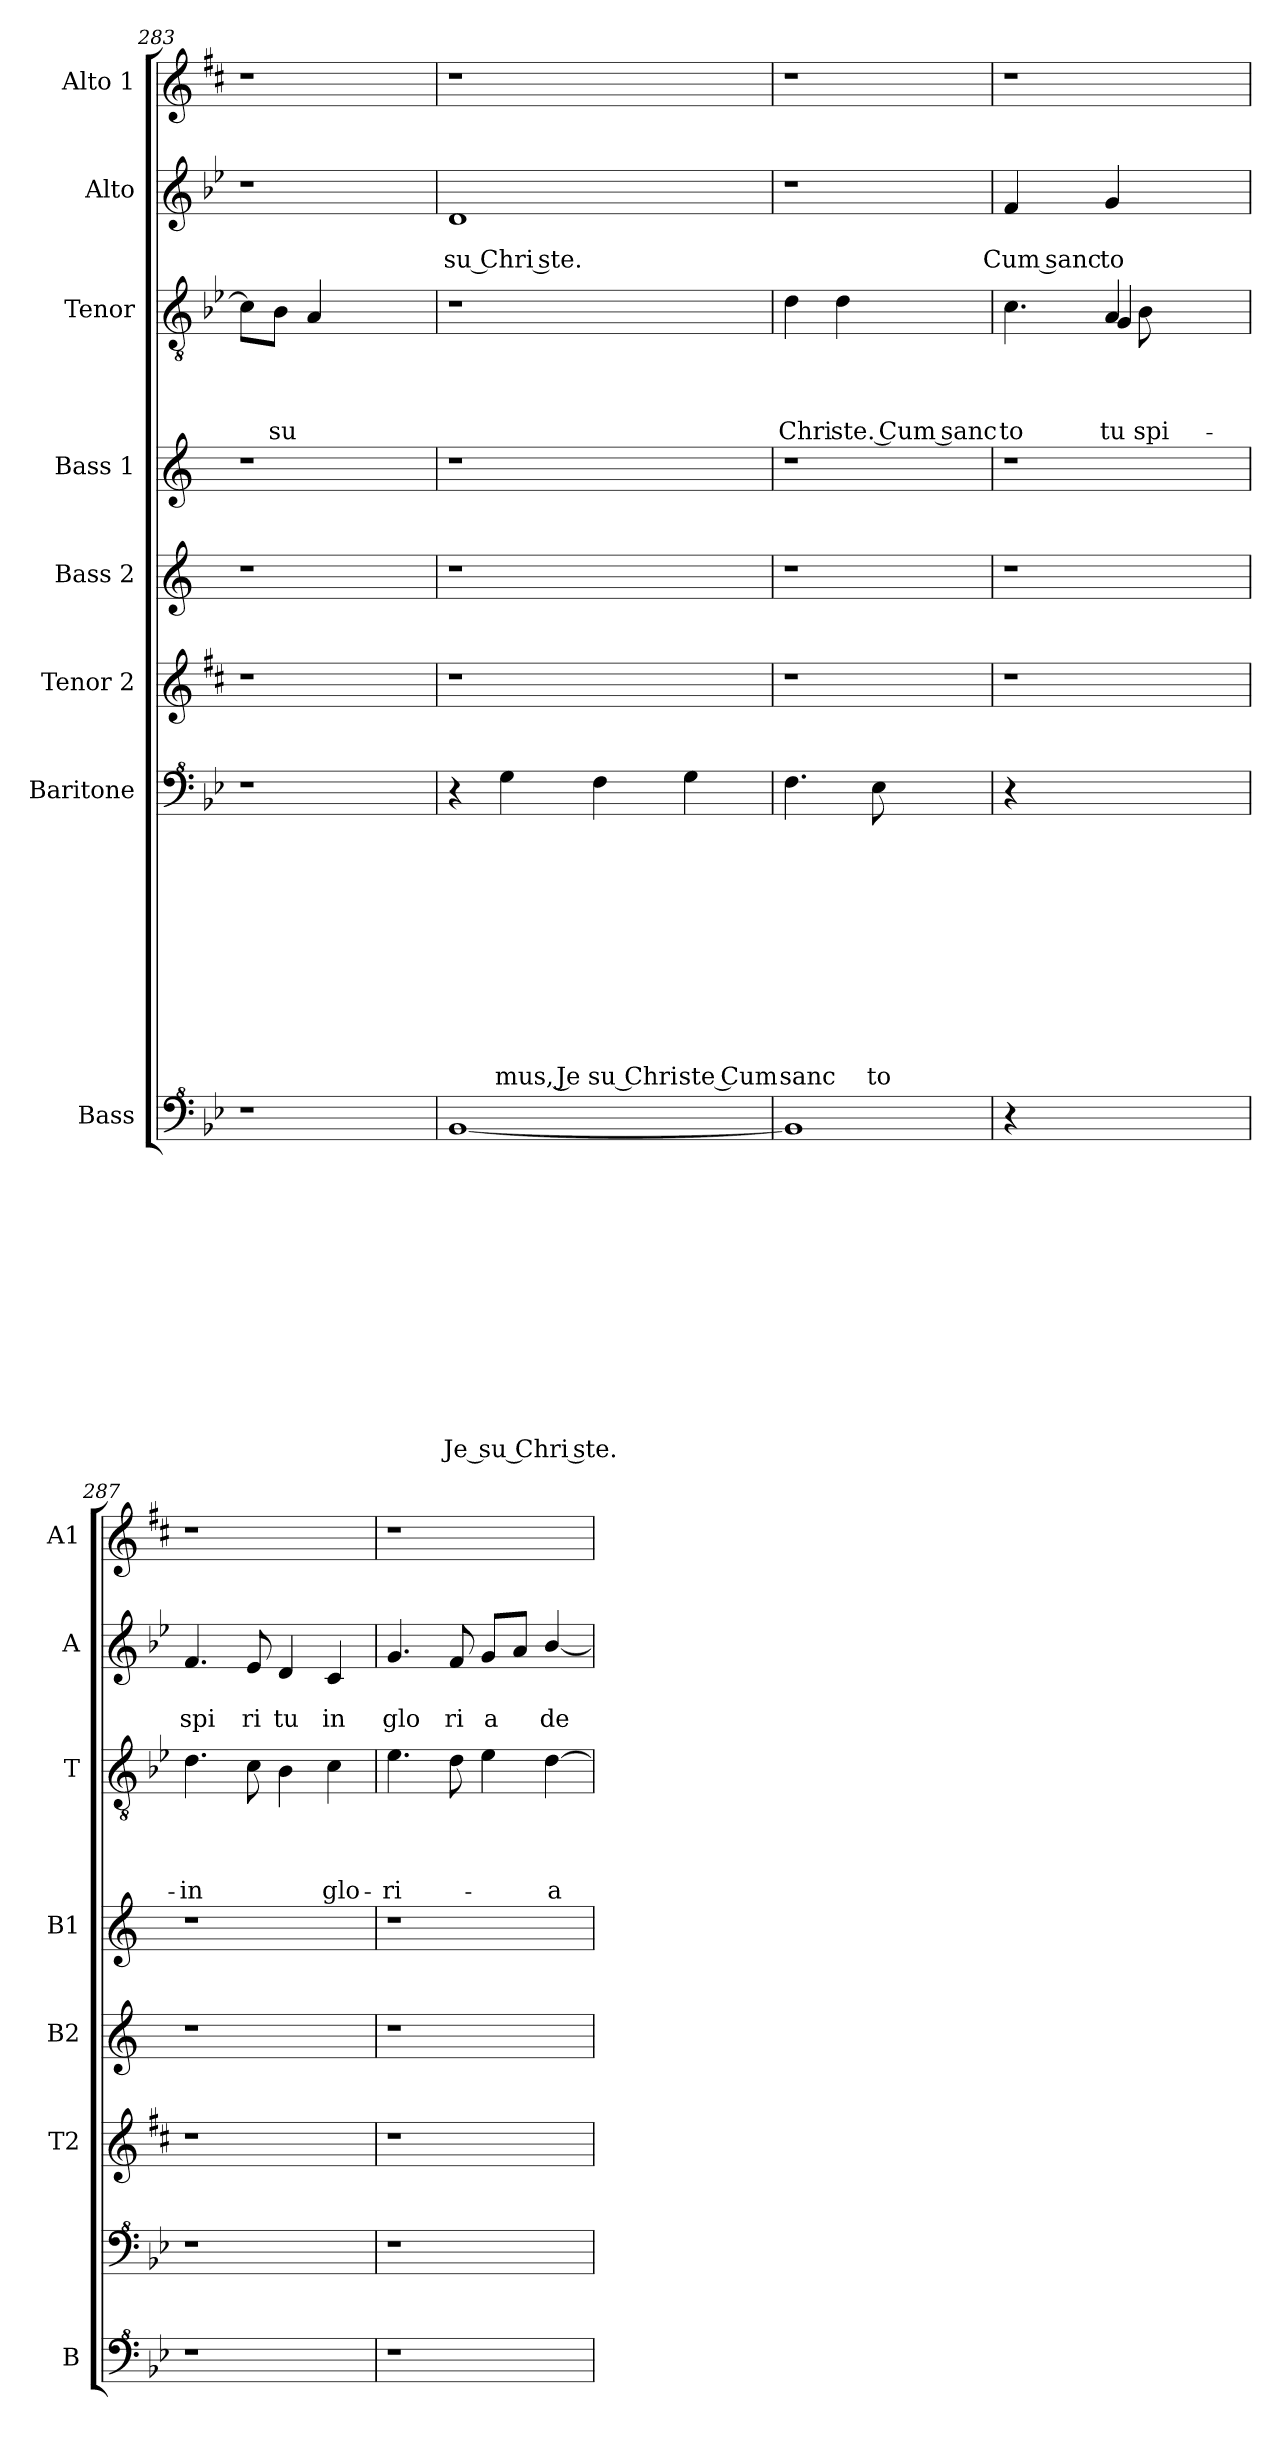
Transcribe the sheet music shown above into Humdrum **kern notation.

**kern	**text	**text	**text	**text	**text	**text	**text	**text	**text	**text	**text	**text	**text	**kern	**text	**text	**text	**text	**text	**text	**text	**text	**text	**text	**text	**kern	**kern	**kern	**kern	**text	**text	**text	**text	**kern	**text	**text	**kern
*part8	*part8	*part8	*part8	*part8	*part8	*part8	*part8	*part8	*part8	*part8	*part8	*part8	*part8	*part7	*part7	*part7	*part7	*part7	*part7	*part7	*part7	*part7	*part7	*part7	*part7	*part6	*part5	*part4	*part3	*part3	*part3	*part3	*part3	*part2	*part2	*part2	*part1
*staff8	*staff8	*staff8	*staff8	*staff8	*staff8	*staff8	*staff8	*staff8	*staff8	*staff8	*staff8	*staff8	*staff8	*staff7	*staff7	*staff7	*staff7	*staff7	*staff7	*staff7	*staff7	*staff7	*staff7	*staff7	*staff7	*staff6	*staff5	*staff4	*staff3	*staff3	*staff3	*staff3	*staff3	*staff2	*staff2	*staff2	*staff1
*I"Bass	*	*	*	*	*	*	*	*	*	*	*	*	*	*I"Baritone	*	*	*	*	*	*	*	*	*	*	*	*I"Tenor 2	*I"Bass 2	*I"Bass 1	*I"Tenor	*	*	*	*	*I"Alto	*	*	*I"Alto 1
*I'B	*	*	*	*	*	*	*	*	*	*	*	*	*	*	*	*	*	*	*	*	*	*	*	*	*	*I'T2	*I'B2	*I'B1	*I'T	*	*	*	*	*I'A	*	*	*I'A1
*clefF^4	*	*	*	*	*	*	*	*	*	*	*	*	*	*clefF^4	*	*	*	*	*	*	*	*	*	*	*	*clefG2	*clefG2	*clefG2	*clefGv2	*	*	*	*	*clefG2	*	*	*clefG2
*	*	*	*	*	*	*	*	*	*	*	*	*	*	*	*	*	*	*	*	*	*	*	*	*	*	*ITrd1c2	*	*	*ITrd1c2	*	*	*	*	*ITrd1c2	*	*	*ITrd1c2
*k[b-e-]	*	*	*	*	*	*	*	*	*	*	*	*	*	*k[b-e-]	*	*	*	*	*	*	*	*	*	*	*	*k[]	*k[]	*k[]	*k[b-e-a-d-]	*	*	*	*	*k[b-e-a-d-]	*	*	*k[]
*B-:	*	*	*	*	*	*	*	*	*	*	*	*	*	*B-:	*	*	*	*	*	*	*	*	*	*	*	*C:	*C:	*C:	*A-:	*	*	*	*	*A-:	*	*	*C:
=283	=283	=283	=283	=283	=283	=283	=283	=283	=283	=283	=283	=283	=283	=283	=283	=283	=283	=283	=283	=283	=283	=283	=283	=283	=283	=283	=283	=283	=283	=283	=283	=283	=283	=283	=283	=283	=283
1r	.	.	.	.	.	.	.	.	.	.	.	.	.	1r	.	.	.	.	.	.	.	.	.	.	.	1r	1r	1r	8B-\L]	.	.	.	.	1r	.	.	1r
!	!	!	!	!	!	!	!	!	!	!	!	!	!	!	!	!	!	!	!	!	!	!	!	!	!	!	!	!	!	!	!	!	!LO:LY:b	!	!	!	!
.	.	.	.	.	.	.	.	.	.	.	.	.	.	.	.	.	.	.	.	.	.	.	.	.	.	.	.	.	8A-\J	.	.	.	su	.	.	.	.
.	.	.	.	.	.	.	.	.	.	.	.	.	.	.	.	.	.	.	.	.	.	.	.	.	.	.	.	.	4G/	.	.	.	.	.	.	.	.
.	.	.	.	.	.	.	.	.	.	.	.	.	.	.	.	.	.	.	.	.	.	.	.	.	.	.	.	.	2ryy	.	.	.	.	.	.	.	.
=284	=284	=284	=284	=284	=284	=284	=284	=284	=284	=284	=284	=284	=284	=284	=284	=284	=284	=284	=284	=284	=284	=284	=284	=284	=284	=284	=284	=284	=284	=284	=284	=284	=284	=284	=284	=284	=284
!	!	!	!	!	!	!	!	!	!	!	!	!	!LO:LY:b:rj	!	!	!	!	!	!	!	!	!	!	!	!	!	!	!	!	!	!	!	!	!	!	!LO:LY:b:rj	!
[<1B-	.	.	.	.	.	.	.	.	.	.	.	.	Je su Chri ste.	4r	.	.	.	.	.	.	.	.	.	.	.	1r	1r	1r	1r	.	.	.	.	1c	.	su Chri ste.	1r
!	!	!	!	!	!	!	!	!	!	!	!	!	!	!	!	!	!	!	!	!	!	!	!	!	!LO:LY:b:rj	!	!	!	!	!	!	!	!	!	!	!	!
.	.	.	.	.	.	.	.	.	.	.	.	.	.	4g\	.	.	.	.	.	.	.	.	.	.	mus, Je	.	.	.	.	.	.	.	.	.	.	.	.
!	!	!	!	!	!	!	!	!	!	!	!	!	!	!	!	!	!	!	!	!	!	!	!	!	!LO:LY:b	!	!	!	!	!	!	!	!	!	!	!	!
.	.	.	.	.	.	.	.	.	.	.	.	.	.	4f\	.	.	.	.	.	.	.	.	.	.	su Chri	.	.	.	.	.	.	.	.	.	.	.	.
!	!	!	!	!	!	!	!	!	!	!	!	!	!	!	!	!	!	!	!	!	!	!	!	!	!LO:LY:b	!	!	!	!	!	!	!	!	!	!	!	!
.	.	.	.	.	.	.	.	.	.	.	.	.	.	4g\	.	.	.	.	.	.	.	.	.	.	ste Cum	.	.	.	.	.	.	.	.	.	.	.	.
=285	=285	=285	=285	=285	=285	=285	=285	=285	=285	=285	=285	=285	=285	=285	=285	=285	=285	=285	=285	=285	=285	=285	=285	=285	=285	=285	=285	=285	=285	=285	=285	=285	=285	=285	=285	=285	=285
!	!	!	!	!	!	!	!	!	!	!	!	!	!	!	!	!	!	!	!	!	!	!	!	!	!LO:LY:b	!	!	!	!	!	!	!	!LO:LY:b:rj	!	!	!	!
1B-]	.	.	.	.	.	.	.	.	.	.	.	.	.	4.f\	.	.	.	.	.	.	.	.	.	.	sanc	1r	1r	1r	4c\	.	.	.	Chri	1r	.	.	1r
!	!	!	!	!	!	!	!	!	!	!	!	!	!	!	!	!	!	!	!	!	!	!	!	!	!	!	!	!	!	!	!	!	!LO:LY:b	!	!	!	!
.	.	.	.	.	.	.	.	.	.	.	.	.	.	.	.	.	.	.	.	.	.	.	.	.	.	.	.	.	4c\	.	.	.	ste. Cum sanc	.	.	.	.
!	!	!	!	!	!	!	!	!	!	!	!	!	!	!	!	!	!	!	!	!	!	!	!	!	!LO:LY:b	!	!	!	!	!	!	!	!	!	!	!	!
.	.	.	.	.	.	.	.	.	.	.	.	.	.	8e-\	.	.	.	.	.	.	.	.	.	.	to	.	.	.	.	.	.	.	.	.	.	.	.
.	.	.	.	.	.	.	.	.	.	.	.	.	.	2ryy	.	.	.	.	.	.	.	.	.	.	.	.	.	.	2ryy	.	.	.	.	.	.	.	.
!!LO:LB:g=z
=286	=286	=286	=286	=286	=286	=286	=286	=286	=286	=286	=286	=286	=286	=286	=286	=286	=286	=286	=286	=286	=286	=286	=286	=286	=286	=286	=286	=286	=286	=286	=286	=286	=286	=286	=286	=286	=286
!	!	!	!	!	!	!	!	!	!	!	!	!	!	!	!	!	!	!	!	!	!	!	!	!	!	!	!	!	!	!	!	!	!LO:LY:b	!	!	!LO:LY:b:rj	!
*	*	*	*	*	*	*	*	*	*	*	*	*	*	*	*	*	*	*	*	*	*	*	*	*	*	*	*	*	*^	*	*	*	*	*	*	*	*
*	*	*	*	*	*	*	*	*	*	*	*	*	*	*	*	*	*	*	*	*	*	*	*	*	*	*	*	*	*	*^	*	*	*	*	*	*	*	*
4r	.	.	.	.	.	.	.	.	.	.	.	.	.	4r	.	.	.	.	.	.	.	.	.	.	.	1r	1r	1r	4.B-\	4ryy	4ryy	.	.	.	to	4e-/	.	Cum sanc	1r
!	!	!	!	!	!	!	!	!	!	!	!	!	!	!	!	!	!	!	!	!	!	!	!	!	!	!	!	!	!	!	!	!	!	!	!LO:LY:b	!	!	!	!
!	!	!	!	!	!	!	!	!	!	!	!	!	!	!	!	!	!	!	!	!	!	!	!	!	!	!	!	!	!	!	!	!	!	!	!LO:LY:b	!	!	!LO:LY:b	!
2.ryy	.	.	.	.	.	.	.	.	.	.	.	.	.	2.ryy	.	.	.	.	.	.	.	.	.	.	.	.	.	.	.	4G/	4F/	.	.	.	-tu	4f/	.	to	.
!	!	!	!	!	!	!	!	!	!	!	!	!	!	!	!	!	!	!	!	!	!	!	!	!	!	!	!	!	!	!	!	!	!	!	!LO:LY:b	!	!	!	!
.	.	.	.	.	.	.	.	.	.	.	.	.	.	.	.	.	.	.	.	.	.	.	.	.	.	.	.	.	8A-\	.	.	.	.	.	spi-	.	.	.	.
.	.	.	.	.	.	.	.	.	.	.	.	.	.	.	.	.	.	.	.	.	.	.	.	.	.	.	.	.	2ryy	2ryy	2ryy	.	.	.	.	2ryy	.	.	.
=287	=287	=287	=287	=287	=287	=287	=287	=287	=287	=287	=287	=287	=287	=287	=287	=287	=287	=287	=287	=287	=287	=287	=287	=287	=287	=287	=287	=287	=287	=287	=287	=287	=287	=287	=287	=287	=287	=287	=287
!	!	!	!	!	!	!	!	!	!	!	!	!	!	!	!	!	!	!	!	!	!	!	!	!	!	!	!	!	!	!	!	!	!	!	!LO:LY:b	!	!	!LO:LY:b	!
*	*	*	*	*	*	*	*	*	*	*	*	*	*	*	*	*	*	*	*	*	*	*	*	*	*	*	*	*	*v	*v	*v	*	*	*	*	*	*	*	*
1r	.	.	.	.	.	.	.	.	.	.	.	.	.	1r	.	.	.	.	.	.	.	.	.	.	.	1r	1r	1r	4.c\	.	.	.	in	4.e-/	.	spi	1r
!	!	!	!	!	!	!	!	!	!	!	!	!	!	!	!	!	!	!	!	!	!	!	!	!	!	!	!	!	!	!	!	!	!	!	!	!LO:LY:b	!
.	.	.	.	.	.	.	.	.	.	.	.	.	.	.	.	.	.	.	.	.	.	.	.	.	.	.	.	.	8B-\	.	.	.	.	8d-/	.	ri	.
!	!	!	!	!	!	!	!	!	!	!	!	!	!	!	!	!	!	!	!	!	!	!	!	!	!	!	!	!	!	!	!	!	!	!	!	!LO:LY:b	!
.	.	.	.	.	.	.	.	.	.	.	.	.	.	.	.	.	.	.	.	.	.	.	.	.	.	.	.	.	4A-\	.	.	.	.	4c/	.	tu	.
!	!	!	!	!	!	!	!	!	!	!	!	!	!	!	!	!	!	!	!	!	!	!	!	!	!	!	!	!	!	!	!	!	!LO:LY:b	!	!	!LO:LY:b	!
.	.	.	.	.	.	.	.	.	.	.	.	.	.	.	.	.	.	.	.	.	.	.	.	.	.	.	.	.	4B-\	.	.	.	glo-	4B-/	.	in	.
=288	=288	=288	=288	=288	=288	=288	=288	=288	=288	=288	=288	=288	=288	=288	=288	=288	=288	=288	=288	=288	=288	=288	=288	=288	=288	=288	=288	=288	=288	=288	=288	=288	=288	=288	=288	=288	=288
!	!	!	!	!	!	!	!	!	!	!	!	!	!	!	!	!	!	!	!	!	!	!	!	!	!	!	!	!	!	!	!	!	!LO:LY:b	!	!	!LO:LY:b	!
1r	.	.	.	.	.	.	.	.	.	.	.	.	.	1r	.	.	.	.	.	.	.	.	.	.	.	1r	1r	1r	4.d-\	.	.	.	-ri-	4.f/	.	glo	1r
!	!	!	!	!	!	!	!	!	!	!	!	!	!	!	!	!	!	!	!	!	!	!	!	!	!	!	!	!	!	!	!	!	!	!	!	!LO:LY:b	!
.	.	.	.	.	.	.	.	.	.	.	.	.	.	.	.	.	.	.	.	.	.	.	.	.	.	.	.	.	8c\	.	.	.	.	8e-/	.	ri	.
!	!	!	!	!	!	!	!	!	!	!	!	!	!	!	!	!	!	!	!	!	!	!	!	!	!	!	!	!	!	!	!	!	!	!	!	!LO:LY:b	!
.	.	.	.	.	.	.	.	.	.	.	.	.	.	.	.	.	.	.	.	.	.	.	.	.	.	.	.	.	4d-\	.	.	.	.	8f/L	.	a	.
.	.	.	.	.	.	.	.	.	.	.	.	.	.	.	.	.	.	.	.	.	.	.	.	.	.	.	.	.	.	.	.	.	.	8g/J	.	.	.
!	!	!	!	!	!	!	!	!	!	!	!	!	!	!	!	!	!	!	!	!	!	!	!	!	!	!	!	!	!	!	!	!	!LO:LY:b	!	!	!LO:LY:b	!
.	.	.	.	.	.	.	.	.	.	.	.	.	.	.	.	.	.	.	.	.	.	.	.	.	.	.	.	.	[>4c\	.	.	.	-a	[<4a-/	.	de	.
=	=	=	=	=	=	=	=	=	=	=	=	=	=	=	=	=	=	=	=	=	=	=	=	=	=	=	=	=	=	=	=	=	=	=	=	=	=
*-	*-	*-	*-	*-	*-	*-	*-	*-	*-	*-	*-	*-	*-	*-	*-	*-	*-	*-	*-	*-	*-	*-	*-	*-	*-	*-	*-	*-	*-	*-	*-	*-	*-	*-	*-	*-	*-
